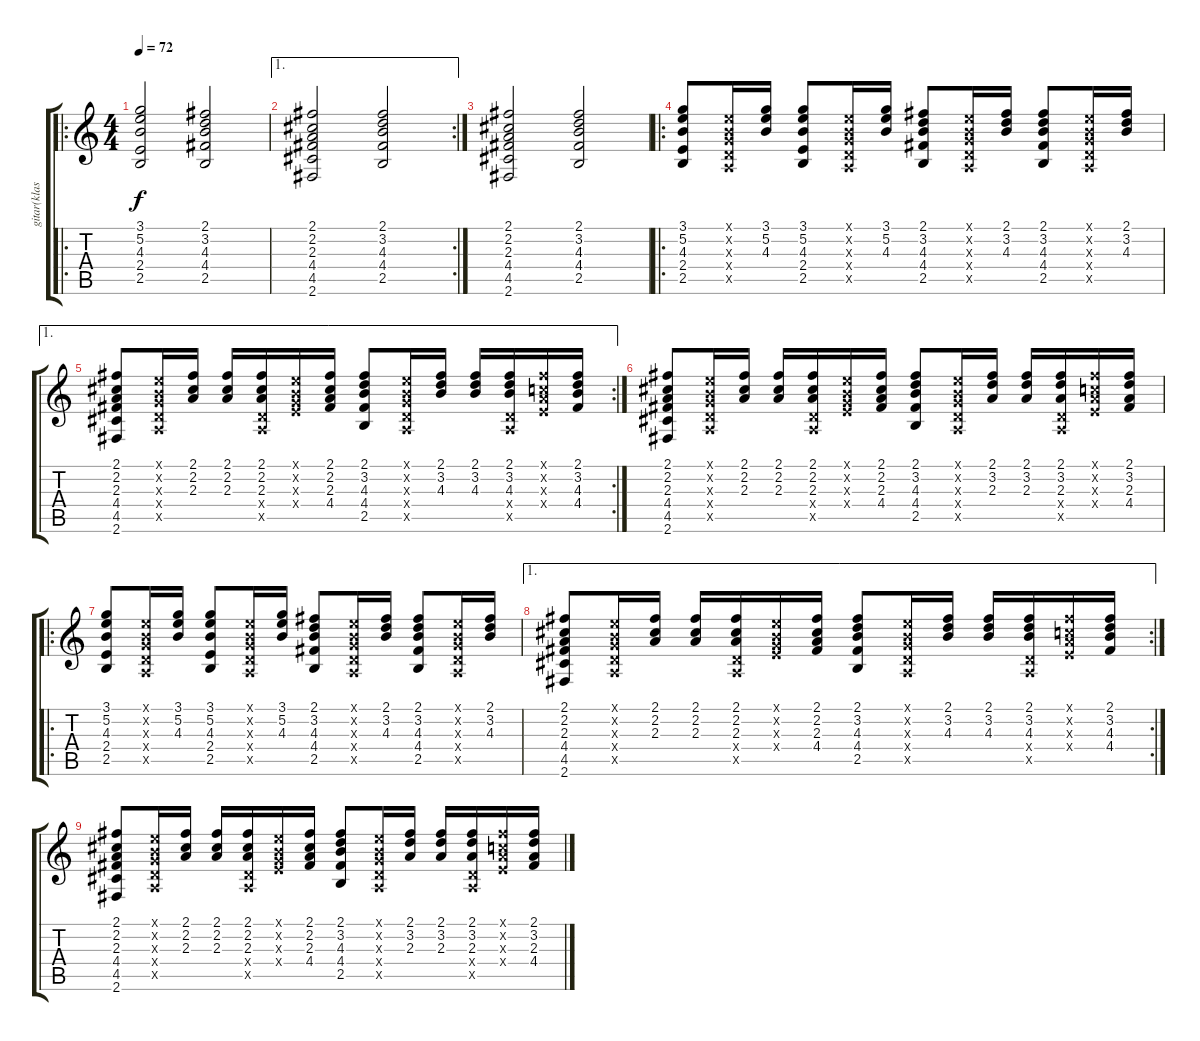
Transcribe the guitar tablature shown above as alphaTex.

\track ("gitar(klasik+akustik)" "gitar(klas") {instrument acousticguitarnylon}
\staff {score tabs}
\tuning (E4 B3 G3 D3 A2 E2) {hide}
\ro
\ts (4 4)
\tempo 72
\clef g2
\ks c
(3.1 5.2 4.3 2.4 2.5).2{dy f} (2.1 3.2 4.3 4.4 2.5).2 |
\ae 1
\rc 2
(2.1 2.2 2.3 4.4 4.5 2.6).2 (2.1 3.2 4.3 4.4 2.5).2 |
(2.1 2.2 2.3 4.4 4.5 2.6).2 (2.1 3.2 4.3 4.4 2.5).2 |
\ro
(3.1 5.2 4.3 2.4 2.5).8 (0.1{x} 0.2{x} 0.3{x} 0.4{x} 0.5{x}).16 (3.1 5.2 4.3).16 (3.1 5.2 4.3 2.4 2.5).8 (0.1{x} 0.2{x} 0.3{x} 0.4{x} 0.5{x}).16 (3.1 5.2 4.3).16 (2.1 3.2 4.3 4.4 2.5).8 (0.1{x} 0.2{x} 0.3{x} 0.4{x} 0.5{x}).16 (2.1 3.2 4.3).16 (2.1 3.2 4.3 4.4 2.5).8 (0.1{x} 0.2{x} 0.3{x} 0.4{x} 0.5{x}).16 (2.1 3.2 4.3).16 |
\ae 1
\rc 2
(2.1 2.2 2.3 4.4 4.5 2.6).8 (0.1{x} 0.2{x} 0.3{x} 0.4{x} 0.5{x}).16 (2.1 2.2 2.3).16 (2.1 2.2 2.3).16 (2.1 2.2 2.3 0.4{x} 0.5{x}).16 (0.1{x} 0.2{x} 0.3{x} 2.4{x}).16 (2.1 2.2 2.3 4.4).16 (2.1 3.2 4.3 4.4 2.5).8 (0.1{x} 0.2{x} 0.3{x} 0.4{x} 0.5{x}).16 (2.1 3.2 4.3).16 (2.1 3.2 4.3).16 (2.1 3.2 4.3 0.4{x} 0.5{x}).16 (2.1{x} 1.2{x} 2.3{x} 2.4{x}).16 (2.1 3.2 4.3 4.4).16 |
(2.1 2.2 2.3 4.4 4.5 2.6).8 (0.1{x} 0.2{x} 0.3{x} 0.4{x} 0.5{x}).16 (2.1 2.2 2.3).16 (2.1 2.2 2.3).16 (2.1 2.2 2.3 0.4{x} 0.5{x}).16 (0.1{x} 0.2{x} 0.3{x} 2.4{x}).16 (2.1 2.2 2.3 4.4).16 (2.1 3.2 4.3 4.4 2.5).8 (0.1{x} 0.2{x} 0.3{x} 0.4{x} 0.5{x}).16 (2.1 3.2 2.3).16 (2.1 3.2 2.3).16 (2.1 3.2 2.3 0.4{x} 0.5{x}).16 (2.1{x} 1.2{x} 2.3{x} 2.4{x}).16 (2.1 3.2 2.3 4.4).16 |
\ro
(3.1 5.2 4.3 2.4 2.5).8 (0.1{x} 0.2{x} 0.3{x} 0.4{x} 0.5{x}).16 (3.1 5.2 4.3).16 (3.1 5.2 4.3 2.4 2.5).8 (0.1{x} 0.2{x} 0.3{x} 0.4{x} 0.5{x}).16 (3.1 5.2 4.3).16 (2.1 3.2 4.3 4.4 2.5).8 (0.1{x} 0.2{x} 0.3{x} 0.4{x} 0.5{x}).16 (2.1 3.2 4.3).16 (2.1 3.2 4.3 4.4 2.5).8 (0.1{x} 0.2{x} 0.3{x} 0.4{x} 0.5{x}).16 (2.1 3.2 4.3).16 |
\ae 1
\rc 2
(2.1 2.2 2.3 4.4 4.5 2.6).8 (0.1{x} 0.2{x} 0.3{x} 0.4{x} 0.5{x}).16 (2.1 2.2 2.3).16 (2.1 2.2 2.3).16 (2.1 2.2 2.3 0.4{x} 0.5{x}).16 (0.1{x} 0.2{x} 0.3{x} 2.4{x}).16 (2.1 2.2 2.3 4.4).16 (2.1 3.2 4.3 4.4 2.5).8 (0.1{x} 0.2{x} 0.3{x} 0.4{x} 0.5{x}).16 (2.1 3.2 4.3).16 (2.1 3.2 4.3).16 (2.1 3.2 4.3 0.4{x} 0.5{x}).16 (2.1{x} 1.2{x} 2.3{x} 2.4{x}).16 (2.1 3.2 4.3 4.4).16 |
(2.1 2.2 2.3 4.4 4.5 2.6).8 (0.1{x} 0.2{x} 0.3{x} 0.4{x} 0.5{x}).16 (2.1 2.2 2.3).16 (2.1 2.2 2.3).16 (2.1 2.2 2.3 0.4{x} 0.5{x}).16 (0.1{x} 0.2{x} 0.3{x} 2.4{x}).16 (2.1 2.2 2.3 4.4).16 (2.1 3.2 4.3 4.4 2.5).8 (0.1{x} 0.2{x} 0.3{x} 0.4{x} 0.5{x}).16 (2.1 3.2 2.3).16 (2.1 3.2 2.3).16 (2.1 3.2 2.3 0.4{x} 0.5{x}).16 (2.1{x} 1.2{x} 2.3{x} 2.4{x}).16 (2.1 3.2 2.3 4.4).16
